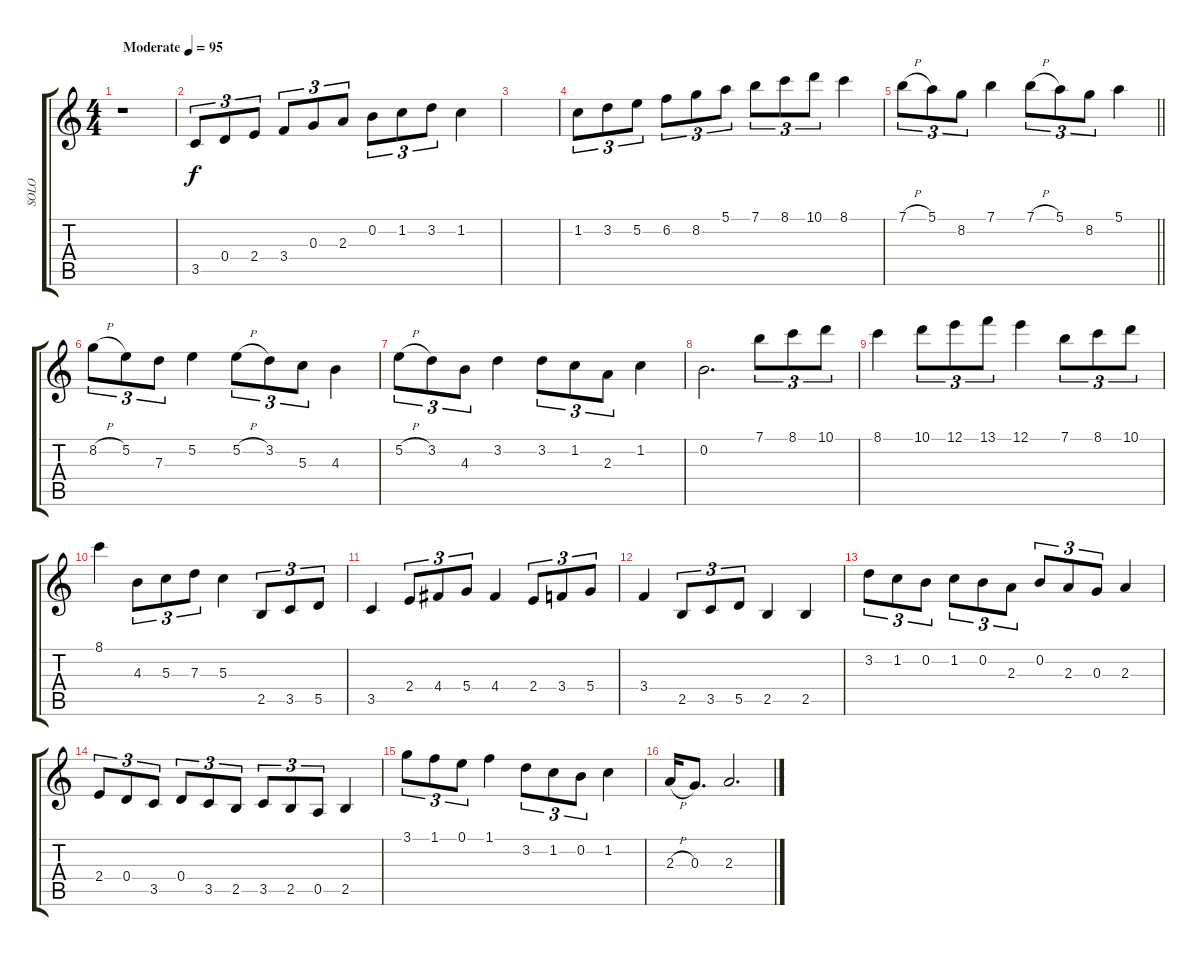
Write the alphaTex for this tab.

\track ("SOLO" "SOLO") {instrument acousticguitarnylon}
\staff {score tabs}
\tuning (E4 B3 G3 D3 A2 E2) {hide}
\ts (4 4)
\tempo (95 "Moderate")
\clef g2
\ks c
r.1{dy f instrument acousticguitarnylon} |
3.5.8{tu (3 2)} 0.4.8{tu (3 2)} 2.4.8{tu (3 2)} 3.4.8{tu (3 2)} 0.3.8{tu (3 2)} 2.3.8{tu (3 2)} 0.2.8{tu (3 2)} 1.2.8{tu (3 2)} 3.2.8{tu (3 2)} 1.2.4 |
|
1.2.8{tu (3 2)} 3.2.8{tu (3 2)} 5.2.8{tu (3 2)} 6.2.8{tu (3 2)} 8.2.8{tu (3 2)} 5.1.8{tu (3 2)} 7.1.8{tu (3 2)} 8.1.8{tu (3 2)} 10.1.8{tu (3 2)} 8.1.4 |
\barLineRight lightlight
7.1{h}.8{tu (3 2)} 5.1.8{tu (3 2)} 8.2.8{tu (3 2)} 7.1.4 7.1{h}.8{tu (3 2)} 5.1.8{tu (3 2)} 8.2.8{tu (3 2)} 5.1.4 |
8.2{h}.8{tu (3 2)} 5.2.8{tu (3 2)} 7.3.8{tu (3 2)} 5.2.4 5.2{h}.8{tu (3 2)} 3.2.8{tu (3 2)} 5.3.8{tu (3 2)} 4.3.4 |
5.2{h}.8{tu (3 2)} 3.2.8{tu (3 2)} 4.3.8{tu (3 2)} 3.2.4 3.2.8{tu (3 2)} 1.2.8{tu (3 2)} 2.3.8{tu (3 2)} 1.2.4 |
0.2.2{d} 7.1.8{tu (3 2)} 8.1.8{tu (3 2)} 10.1.8{tu (3 2)} |
8.1.4 10.1.8{tu (3 2)} 12.1.8{tu (3 2)} 13.1.8{tu (3 2)} 12.1.4 7.1.8{tu (3 2)} 8.1.8{tu (3 2)} 10.1.8{tu (3 2)} |
8.1.4 4.3.8{tu (3 2)} 5.3.8{tu (3 2)} 7.3.8{tu (3 2)} 5.3.4 2.5.8{tu (3 2)} 3.5.8{tu (3 2)} 5.5.8{tu (3 2)} |
3.5.4 2.4.8{tu (3 2)} 4.4.8{tu (3 2)} 5.4.8{tu (3 2)} 4.4.4 2.4.8{tu (3 2)} 3.4.8{tu (3 2)} 5.4.8{tu (3 2)} |
3.4.4 2.5.8{tu (3 2)} 3.5.8{tu (3 2)} 5.5.8{tu (3 2)} 2.5.4 2.5.4 |
3.2.8{tu (3 2)} 1.2.8{tu (3 2)} 0.2.8{tu (3 2)} 1.2.8{tu (3 2)} 0.2.8{tu (3 2)} 2.3.8{tu (3 2)} 0.2.8{tu (3 2)} 2.3.8{tu (3 2)} 0.3.8{tu (3 2)} 2.3.4 |
2.4.8{tu (3 2)} 0.4.8{tu (3 2)} 3.5.8{tu (3 2)} 0.4.8{tu (3 2)} 3.5.8{tu (3 2)} 2.5.8{tu (3 2)} 3.5.8{tu (3 2)} 2.5.8{tu (3 2)} 0.5.8{tu (3 2)} 2.5.4 |
3.1.8{tu (3 2)} 1.1.8{tu (3 2)} 0.1.8{tu (3 2)} 1.1.4 3.2.8{tu (3 2)} 1.2.8{tu (3 2)} 0.2.8{tu (3 2)} 1.2.4 |
2.3{h}.16 0.3.8{d} 2.3.2{d}
